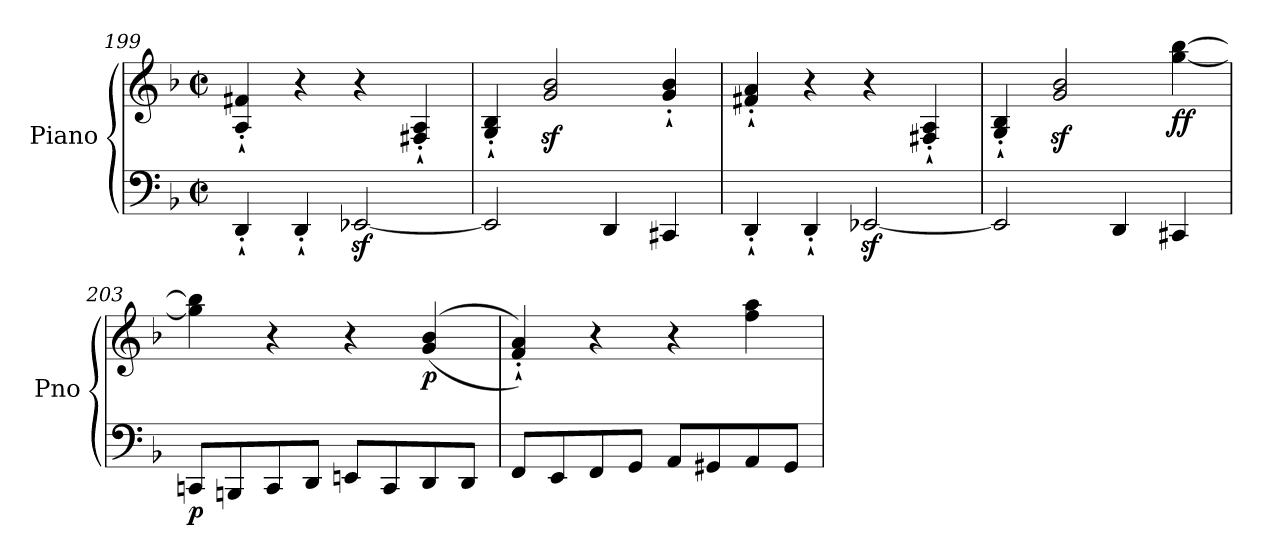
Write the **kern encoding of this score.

**kern	**kern	**dynam
*part1	*part1	*part1
*staff2	*staff1	*staff1/2
*I"Piano	*	*
*I'Pno	*	*
*clefF4	*clefG2	*
*k[b-]	*k[b-]	*
*M4/4	*M4/4	*
*met(c|)	*met(c|)	*
=199	=199	=199
4DD`'/	4A/`' 4f#X/`'	.
4DD`'/	4r	.
[2EE-Xz</	4r	.
.	4F#X/`' 4A/`'	.
=200	=200	=200
2EE-/]	4G/`' 4B-/`'	.
.	2g/z< 2b-/z<	.
4DD/	.	.
4CC#X/	4g/`' 4b-/`'	.
!!LO:LB:g=z
=201	=201	=201
4DD`'/	4f#X/`' 4a/`'	.
4DD`'/	4r	.
[2EE-Xz</	4r	.
.	4F#X/`' 4A/`'	.
!!LO:PB:g=z
=202	=202	=202
2EE-/]	4G/`' 4B-/`'	.
.	2g/z< 2b-/z<	.
4DD/	.	.
!	!	!LO:DY:b
4CC#X/	[4gg\ [4bb-\	ff
=203	=203	=203
!	!	!LO:DY:b=2
8CCn/L	4gg\] 4bb-\]	p
8BBBn/	.	.
8CC/	4r	.
8DD/J	.	.
8EEn/L	4r	.
8CC/	.	.
!	!	!LO:DY:b
8DD/	(>(4g/ 4b-/	p
8DD/J	.	.
=204	=204	=204
8FF/L	4f/'` 4a/'`))	.
8EE/	.	.
8FF/	4r	.
8GG/J	.	.
8AA/L	4r	.
8GG#X/	.	.
8AA/	4ff\ 4aa\	.
8GG#/J	.	.
=	=	=
*-	*-	*-
